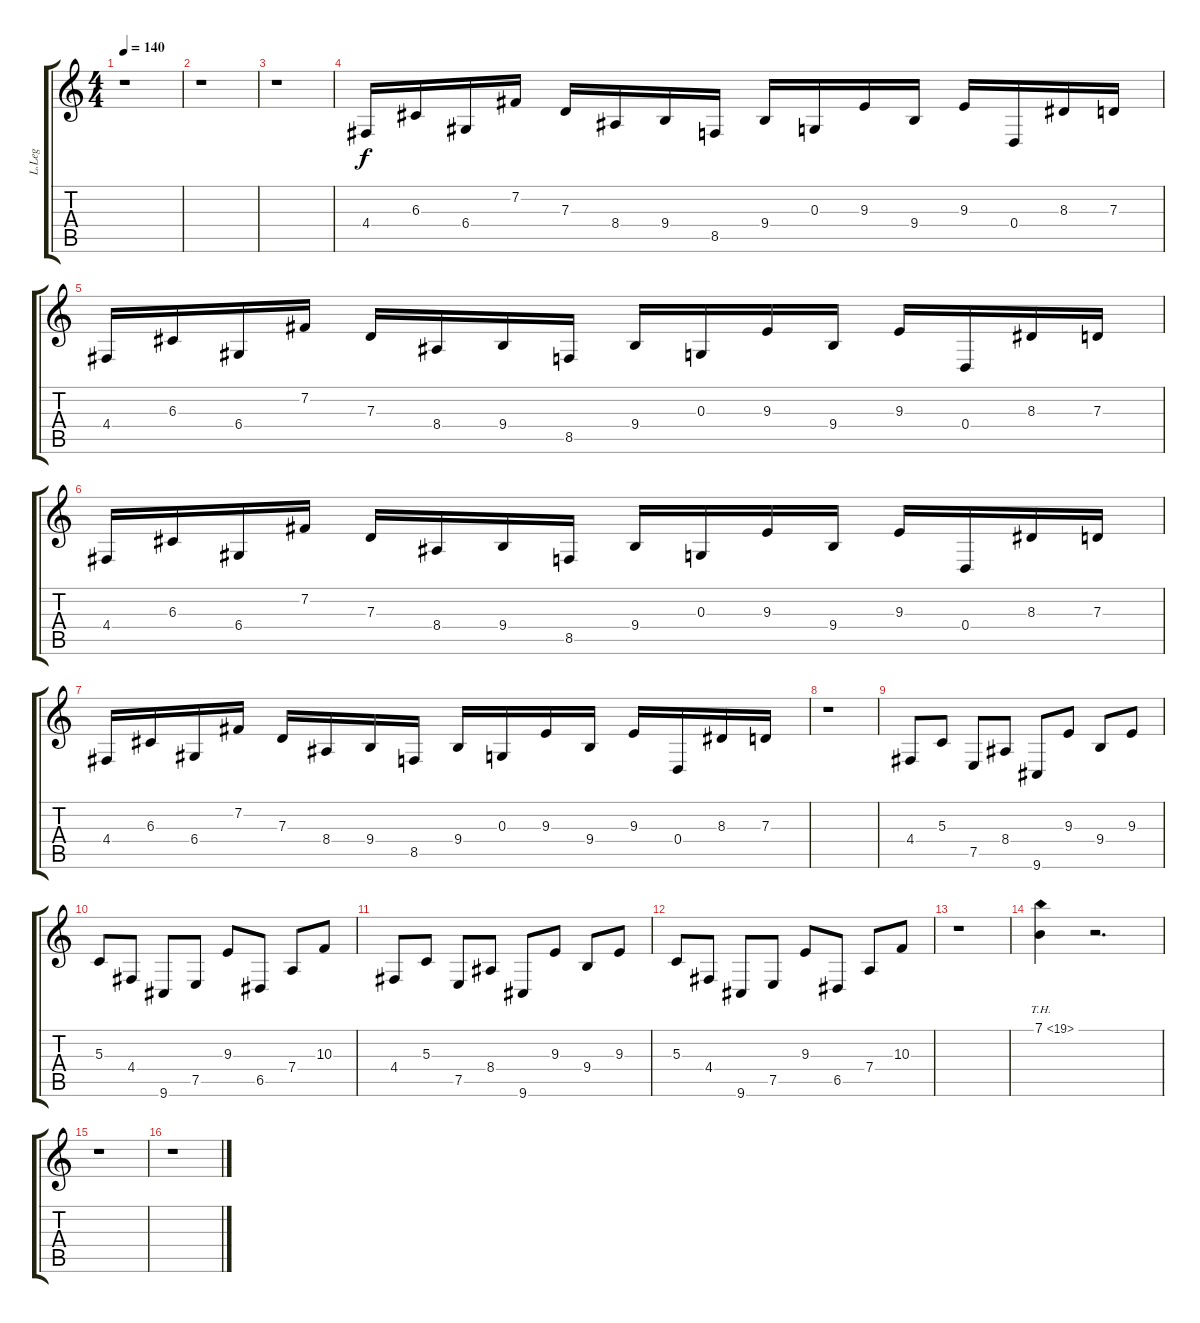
\track ("L.Leg" "L.Leg") {instrument fx2soundtrack}
\staff {score tabs}
\tuning (E4 B3 G3 D3 A2 E2) {hide}
\ts (4 4)
\tempo 140
\clef g2
\ks c
r.1{dy f} |
r.1 |
r.1 |
4.4.16{volume 15 instrument guitarfretnoise} 6.3.16 6.4.16 7.2.16 7.3.16 8.4.16 9.4.16 8.5.16 9.4.16 0.3.16 9.3.16 9.4.16 9.3.16 0.4.16 8.3.16 7.3.16 |
4.4.16 6.3.16 6.4.16 7.2.16 7.3.16 8.4.16 9.4.16 8.5.16 9.4.16 0.3.16 9.3.16 9.4.16 9.3.16 0.4.16 8.3.16 7.3.16 |
4.4.16 6.3.16 6.4.16 7.2.16 7.3.16 8.4.16 9.4.16 8.5.16 9.4.16 0.3.16 9.3.16 9.4.16 9.3.16 0.4.16 8.3.16 7.3.16 |
4.4.16 6.3.16 6.4.16 7.2.16 7.3.16 8.4.16 9.4.16 8.5.16 9.4.16 0.3.16 9.3.16 9.4.16 9.3.16 0.4.16 8.3.16 7.3.16 |
r.1{volume 9} |
4.4.8{volume 13 instrument gunshot} 5.3.8 7.5.8 8.4.8 9.6.8 9.3.8 9.4.8 9.3.8 |
5.3.8 4.4.8 9.6.8 7.5.8 9.3.8 6.5.8 7.4.8 10.3.8 |
4.4.8{volume 0} 5.3.8 7.5.8 8.4.8 9.6.8 9.3.8 9.4.8 9.3.8 |
5.3.8 4.4.8 9.6.8 7.5.8 9.3.8 6.5.8 7.4.8 10.3.8 |
r.1 |
7.1{th 12}.4{instrument synthstrings1} r.2{d} |
r.1 |
r.1
